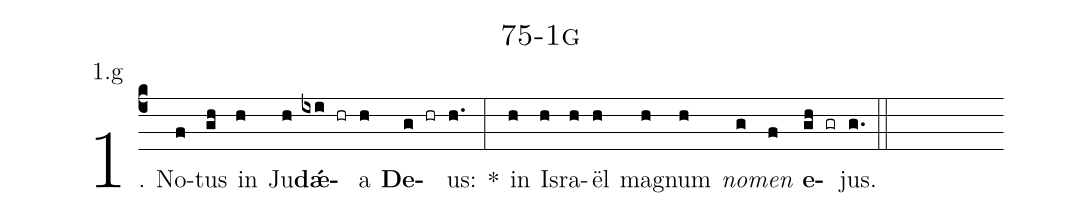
name: 75-1g;
annotation: 1.g;
%%
(c4)1. No(f)tus(gh) in(h) Ju(h)<b>dǽ</b>(ixi hr)a(h) <b>De</b>(g hr)us:(h.) *(:) in(h) Is(h)ra(h)ël(h) ma(h)gnum(h) <i>no</i>(g)<i>men</i>(f) <b>e</b>(gh gr)jus.(g.) (::)
